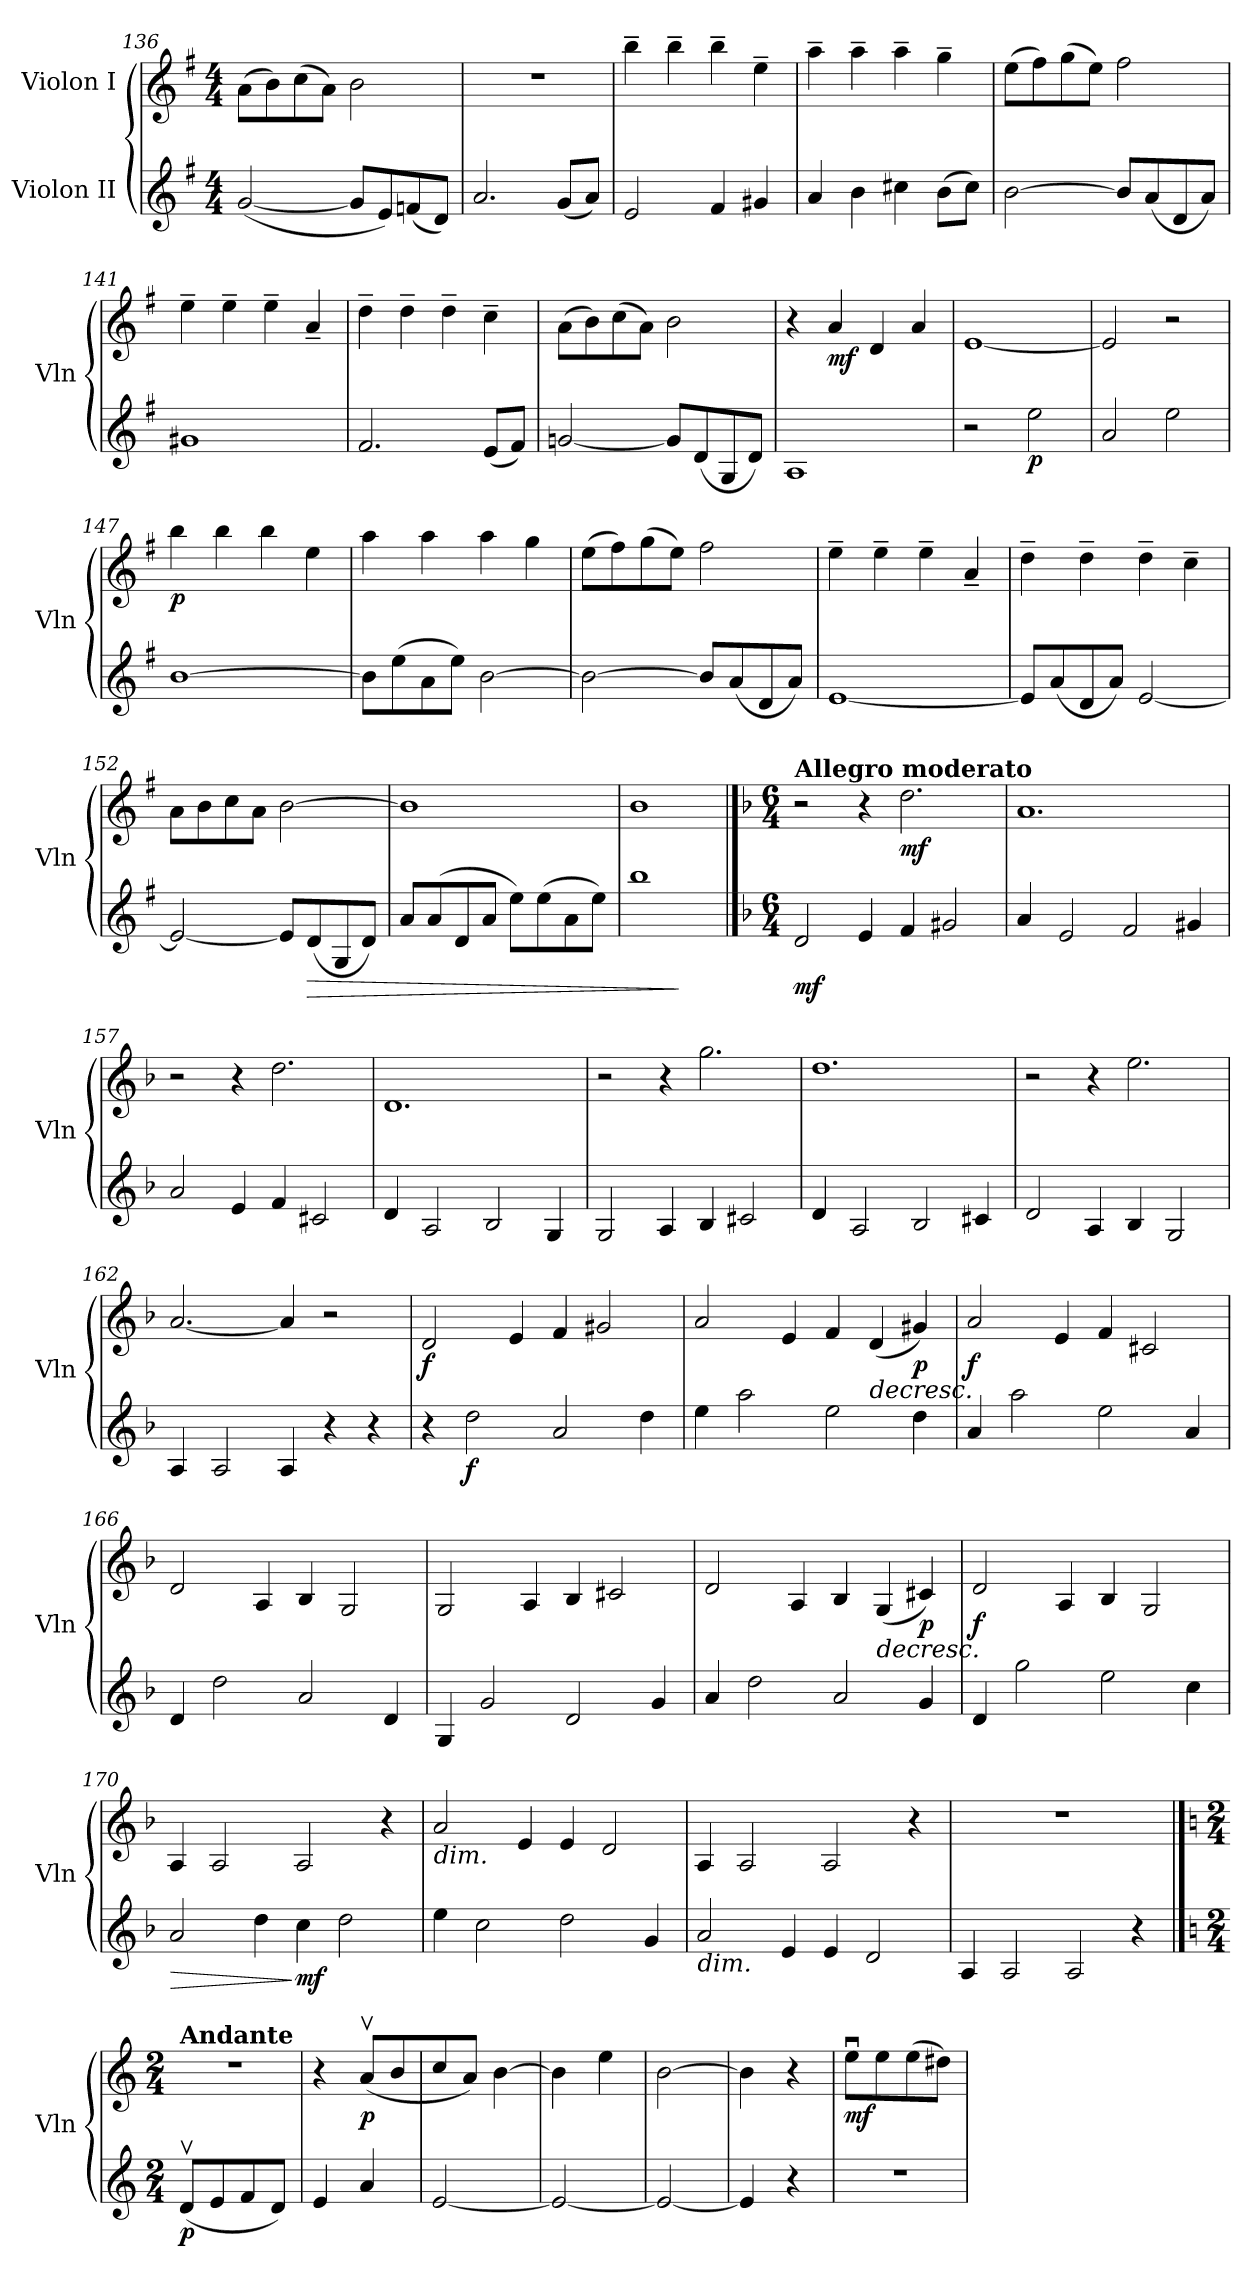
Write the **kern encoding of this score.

**kern	**dynam	**kern	**dynam
*part2	*part2	*part1	*part1
*staff2	*staff2	*staff1	*staff1
*I"Violon II	*	*I"Violon I	*
*I'Vln	*	*I'Vln	*
*clefG2	*	*clefG2	*
*k[f#]	*	*k[f#]	*
*M4/4	*	*M4/4	*
=136	=136	=136	=136
(<[2g/	.	(>8a\L	.
.	.	8b\)	.
.	.	(>8cc\	.
.	.	8a\J)	.
8g/L]	.	2b\	.
8e/)	.	.	.
(<8fn/	.	.	.
8d/J)	.	.	.
!!LO:PB:g=z
=137	=137	=137	=137
2.a/	.	1r	.
(<8g/L	.	.	.
8a/J)	.	.	.
=138	=138	=138	=138
2e/	.	4bb~\	.
.	.	4bb~\	.
4f#/	.	4bb~\	.
4g#X/	.	4ee~\	.
=139	=139	=139	=139
4a/	.	4aa~\	.
4b\	.	4aa~\	.
4cc#X\	.	4aa~\	.
(>8b\L	.	4gg~\	.
8cc#\J)	.	.	.
=140	=140	=140	=140
[2b\	.	(>8ee\L	.
.	.	8ff#\)	.
.	.	(>8gg\	.
.	.	8ee\J)	.
8b/L]	.	2ff#\	.
(<8a/	.	.	.
8d/	.	.	.
8a/J)	.	.	.
=141	=141	=141	=141
1g#X	.	4ee~\	.
.	.	4ee~\	.
.	.	4ee~\	.
.	.	4a~/	.
=142	=142	=142	=142
2.f#/	.	4dd~\	.
.	.	4dd~\	.
.	.	4dd~\	.
(<8e/L	.	4cc~\	.
8f#/J)	.	.	.
!!LO:LB:g=z
=143	=143	=143	=143
[2gn/	.	(>8a\L	.
.	.	8b\)	.
.	.	(>8cc\	.
.	.	8a\J)	.
8g/L]	.	2b\	.
(<8d/	.	.	.
8G/	.	.	.
8d/J)	.	.	.
=144	=144	=144	=144
1A	.	4r	.
!	!	!	!LO:DY:b
.	.	4a/	mf
.	.	4d/	.
.	.	4a/	.
=145	=145	=145	=145
2r	.	[1e	.
!	!LO:DY:b	!	!
2ee\	p	.	.
=146	=146	=146	=146
2a/	.	2e/]	.
2ee\	.	2r	.
=147	=147	=147	=147
!	!	!	!LO:DY:b
[1b	.	4bb\	p
.	.	4bb\	.
.	.	4bb\	.
.	.	4ee\	.
=148	=148	=148	=148
8b\L]	.	4aa\	.
(>8ee\	.	.	.
8a\	.	4aa\	.
8ee\J)	.	.	.
[2b\	.	4aa\	.
.	.	4gg\	.
!!LO:LB:g=z
=149	=149	=149	=149
2b\_	.	(>8ee\L	.
.	.	8ff#\)	.
.	.	(>8gg\	.
.	.	8ee\J)	.
8b/L]	.	2ff#\	.
(<8a/	.	.	.
8d/	.	.	.
8a/J)	.	.	.
=150	=150	=150	=150
[1e	.	4ee~\	.
.	.	4ee~\	.
.	.	4ee~\	.
.	.	4a~/	.
=151	=151	=151	=151
8e/L]	.	4dd~\	.
(<8a/	.	.	.
8d/	.	4dd~\	.
8a/J)	.	.	.
[2e/	.	4dd~\	.
.	.	4cc~\	.
=152	=152	=152	=152
2e/_	.	8a\L	.
.	.	8b\	.
.	.	8cc\	.
.	.	8a\J	.
8e/L]	.	[2b\	.
!	!LO:HP:b	!	!
(<8d/	>	.	.
8G/	.	.	.
8d/J)	.	.	.
=153	=153	=153	=153
8a/L	.	1b]	.
(>8a/	.	.	.
8d/	.	.	.
8a/J	.	.	.
8ee\L)	.	.	.
(>8ee\	.	.	.
8a\	.	.	.
8ee\J)	.	.	.
=154	=154	=154	=154
1bb	.	1b	.
.	]	.	.
!!LO:LB:g=z
==155	==155	==155	==155
!!LO:REH:place=s1:a:B:fs=14:t=7
*k[b-]	*	*k[b-]	*
*M6/4	*	*M6/4	*
*	*	*MM180	*
!	!	!LO:TX:a:B:t=Allegro moderato	!
!	!LO:DY:b	!	!
2d/	mf	2r	.
4e/	.	4r	.
!	!	!	!LO:DY:b
4f/	.	2.dd\	mf
2g#X/	.	.	.
=156	=156	=156	=156
4a/	.	1.a	.
2e/	.	.	.
2f/	.	.	.
4g#X/	.	.	.
=157	=157	=157	=157
2a/	.	2r	.
4e/	.	4r	.
4f/	.	2.dd\	.
2c#X/	.	.	.
=158	=158	=158	=158
4d/	.	1.d	.
2A/	.	.	.
2B-/	.	.	.
4G/	.	.	.
=159	=159	=159	=159
2G/	.	2r	.
4A/	.	4r	.
4B-/	.	2.gg\	.
2c#X/	.	.	.
=160	=160	=160	=160
4d/	.	1.dd	.
2A/	.	.	.
2B-/	.	.	.
4c#X/	.	.	.
!!LO:LB:g=z
=161	=161	=161	=161
2d/	.	2r	.
4A/	.	4r	.
4B-/	.	2.ee\	.
2G/	.	.	.
=162	=162	=162	=162
4A/	.	[2.a/	.
2A/	.	.	.
4A/	.	4a/]	.
4r	.	2r	.
4r	.	.	.
=163	=163	=163	=163
!	!	!	!LO:DY:b
4r	.	2d/	f
!	!LO:DY:b	!	!
2dd\	f	.	.
.	.	4e/	.
2a/	.	4f/	.
.	.	2g#X/	.
4dd\	.	.	.
=164	=164	=164	=164
4ee\	.	2a/	.
2aa\	.	.	.
.	.	4e/	.
2ee\	.	4f/	.
!	!	!	!LO:HP:b
.	.	(<4d/	>
!	!	!	!LO:DY:b
4dd\	.	4g#X/)	p
.	.	.	]
=165	=165	=165	=165
!	!	!	!LO:DY:b
4a/	.	2a/	f
2aa\	.	.	.
.	.	4e/	.
2ee\	.	4f/	.
.	.	2c#X/	.
4a/	.	.	.
=166	=166	=166	=166
4d/	.	2d/	.
2dd\	.	.	.
.	.	4A/	.
2a/	.	4B-/	.
.	.	2G/	.
4d/	.	.	.
!!LO:LB:g=z
=167	=167	=167	=167
4G/	.	2G/	.
2g/	.	.	.
.	.	4A/	.
2d/	.	4B-/	.
.	.	2c#X/	.
4g/	.	.	.
=168	=168	=168	=168
4a/	.	2d/	.
2dd\	.	.	.
.	.	4A/	.
2a/	.	4B-/	.
!	!	!	!LO:HP:b
.	.	(<4G/	>
!	!	!	!LO:DY:b
4g/	.	4c#X/)	p
.	.	.	]
=169	=169	=169	=169
!	!	!	!LO:DY:b
4d/	.	2d/	f
2gg\	.	.	.
.	.	4A/	.
2ee\	.	4B-/	.
.	.	2G/	.
4cc\	.	.	.
=170	=170	=170	=170
!	!LO:HP:b	!	!
2a/	>	4A/	.
.	.	2A/	.
4dd\	.	.	.
!	!LO:DY:n=1:b	!	!
4cc\	] mf	2A/	.
2dd\	.	.	.
.	.	4r	.
=171	=171	=171	=171
!	!	!LO:TX:b:i:t=dim.	!
4ee\	.	2a/	.
2cc\	.	.	.
.	.	4e/	.
2dd\	.	4e/	.
.	.	2d/	.
4g/	.	.	.
=172	=172	=172	=172
!LO:TX:b:i:t=dim.	!	!	!
2a/	.	4A/	.
.	.	2A/	.
4e/	.	.	.
4e/	.	2A/	.
2d/	.	.	.
.	.	4r	.
=173	=173	=173	=173
4A/	.	1.r	.
2A/	.	.	.
2A/	.	.	.
4r	.	.	.
!!LO:PB:g=z
==174	==174	==174	==174
!!LO:REH:place=s1:a:B:fs=14:t=8
*k[]	*	*k[]	*
*M2/4	*	*M2/4	*
*	*	*MM80	*
!	!	!LO:TX:a:B:t=Andante	!
!	!LO:DY:b	!	!
(<8dv/L	p	2r	.
8e/	.	.	.
8f/	.	.	.
8d/J)	.	.	.
=175	=175	=175	=175
4e/	.	4r	.
!	!	!	!LO:DY:b
4a/	.	(<8av/L	p
.	.	8b/	.
=176	=176	=176	=176
[2e/	.	8cc/	.
.	.	8a/J)	.
.	.	[4b\	.
=177	=177	=177	=177
2e/_	.	4b\]	.
.	.	4ee\	.
=178	=178	=178	=178
2e/_	.	[2b\	.
=179	=179	=179	=179
4e/]	.	4b\]	.
4r	.	4r	.
=180	=180	=180	=180
!	!	!	!LO:DY:b
2r	.	8eeu\L	mf
.	.	8ee\	.
.	.	(>8ee\	.
.	.	8dd#X\J)	.
=	=	=	=
*-	*-	*-	*-
